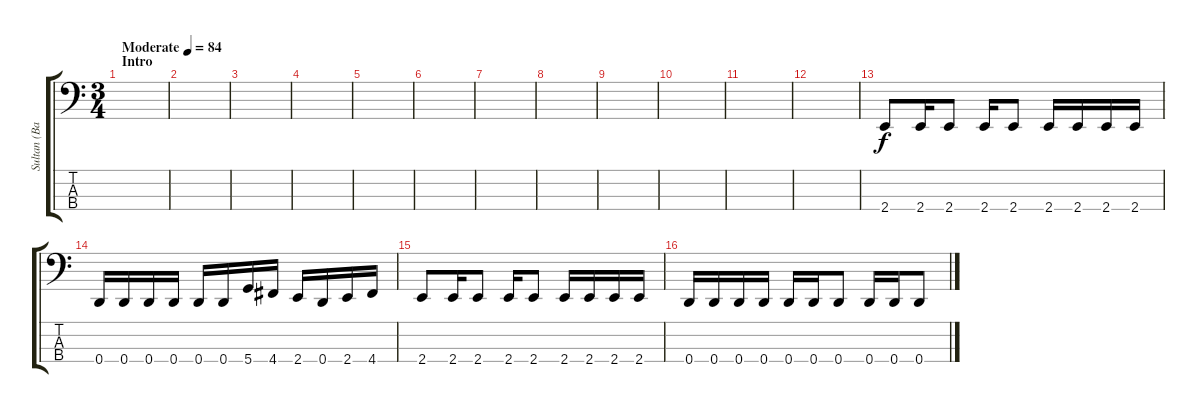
\track ("Sultan (Bass)" "Sultan (Ba") {instrument electricbassfinger}
\staff {score tabs}
\tuning (G2 D2 A1 D1) {hide}
\ts (3 4)
\section ("" "Intro")
\tempo (84 "Moderate")
\clef f4
\ks c
|
|
|
|
|
|
|
|
|
|
|
|
2.4.8 2.4.16 2.4.8 2.4.16 2.4.8 2.4.16 2.4.16 2.4.16 2.4.16 |
0.4.16 0.4.16 0.4.16 0.4.16 0.4.16 0.4.16 5.4.16 4.4.16 2.4.16 0.4.16 2.4.16 4.4.16 |
2.4.8 2.4.16 2.4.8 2.4.16 2.4.8 2.4.16 2.4.16 2.4.16 2.4.16 |
0.4.16 0.4.16 0.4.16 0.4.16 0.4.16 0.4.16 0.4.8 0.4.16 0.4.16 0.4.8
